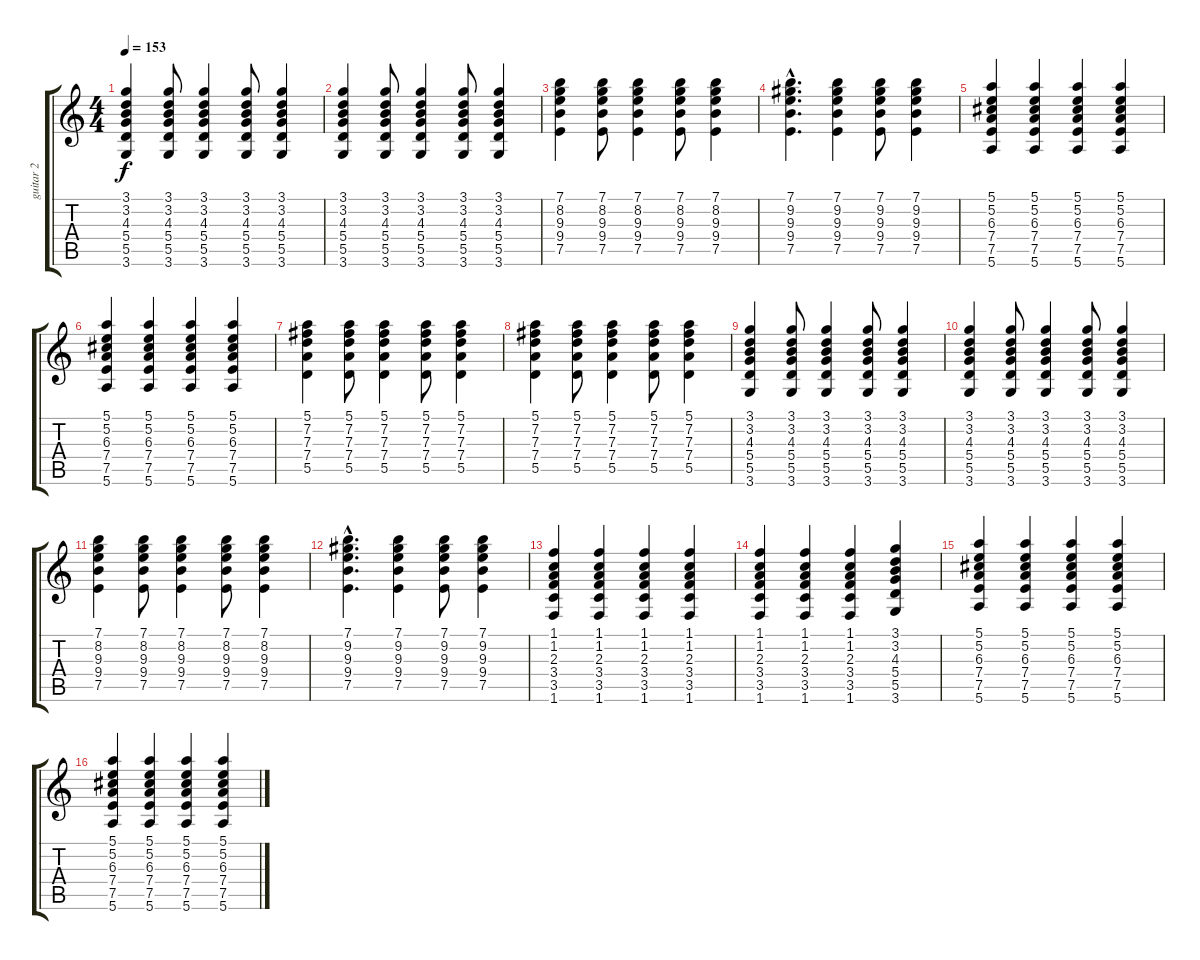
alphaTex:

\track ("guitar 2" "guitar 2") {instrument overdrivenguitar}
\staff {score tabs}
\tuning (E4 B3 G3 D3 A2 E2) {hide}
\ts (4 4)
\tempo 153
\clef g2
\ks c
(3.1 3.2 4.3 5.4 5.5 3.6).4{dy f} (3.1 3.2 4.3 5.4 5.5 3.6).8 (3.1 3.2 4.3 5.4 5.5 3.6).4 (3.1 3.2 4.3 5.4 5.5 3.6).8 (3.1 3.2 4.3 5.4 5.5 3.6).4 |
(3.1 3.2 4.3 5.4 5.5 3.6).4 (3.1 3.2 4.3 5.4 5.5 3.6).8 (3.1 3.2 4.3 5.4 5.5 3.6).4 (3.1 3.2 4.3 5.4 5.5 3.6).8 (3.1 3.2 4.3 5.4 5.5 3.6).4 |
(7.1 8.2 9.3 9.4 7.5).4 (7.1 8.2 9.3 9.4 7.5).8 (7.1 8.2 9.3 9.4 7.5).4 (7.1 8.2 9.3 9.4 7.5).8 (7.1 8.2 9.3 9.4 7.5).4 |
(7.1{hac} 9.2{hac} 9.3{hac} 9.4{hac} 7.5{hac}).4{d} (7.1 9.2 9.3 9.4 7.5).4 (7.1 9.2 9.3 9.4 7.5).8 (7.1 9.2 9.3 9.4 7.5).4 |
(5.1 5.2 6.3 7.4 7.5 5.6).4 (5.1 5.2 6.3 7.4 7.5 5.6).4 (5.1 5.2 6.3 7.4 7.5 5.6).4 (5.1 5.2 6.3 7.4 7.5 5.6).4 |
(5.1 5.2 6.3 7.4 7.5 5.6).4 (5.1 5.2 6.3 7.4 7.5 5.6).4 (5.1 5.2 6.3 7.4 7.5 5.6).4 (5.1 5.2 6.3 7.4 7.5 5.6).4 |
(5.1 7.2 7.3 7.4 5.5).4 (5.1 7.2 7.3 7.4 5.5).8 (5.1 7.2 7.3 7.4 5.5).4 (5.1 7.2 7.3 7.4 5.5).8 (5.1 7.2 7.3 7.4 5.5).4 |
(5.1 7.2 7.3 7.4 5.5).4 (5.1 7.2 7.3 7.4 5.5).8 (5.1 7.2 7.3 7.4 5.5).4 (5.1 7.2 7.3 7.4 5.5).8 (5.1 7.2 7.3 7.4 5.5).4 |
(3.1 3.2 4.3 5.4 5.5 3.6).4 (3.1 3.2 4.3 5.4 5.5 3.6).8 (3.1 3.2 4.3 5.4 5.5 3.6).4 (3.1 3.2 4.3 5.4 5.5 3.6).8 (3.1 3.2 4.3 5.4 5.5 3.6).4 |
(3.1 3.2 4.3 5.4 5.5 3.6).4 (3.1 3.2 4.3 5.4 5.5 3.6).8 (3.1 3.2 4.3 5.4 5.5 3.6).4 (3.1 3.2 4.3 5.4 5.5 3.6).8 (3.1 3.2 4.3 5.4 5.5 3.6).4 |
(7.1 8.2 9.3 9.4 7.5).4 (7.1 8.2 9.3 9.4 7.5).8 (7.1 8.2 9.3 9.4 7.5).4 (7.1 8.2 9.3 9.4 7.5).8 (7.1 8.2 9.3 9.4 7.5).4 |
(7.1{hac} 9.2{hac} 9.3{hac} 9.4{hac} 7.5{hac}).4{d} (7.1 9.2 9.3 9.4 7.5).4 (7.1 9.2 9.3 9.4 7.5).8 (7.1 9.2 9.3 9.4 7.5).4 |
(1.1 1.2 2.3 3.4 3.5 1.6).4 (1.1 1.2 2.3 3.4 3.5 1.6).4 (1.1 1.2 2.3 3.4 3.5 1.6).4 (1.1 1.2 2.3 3.4 3.5 1.6).4 |
(1.1 1.2 2.3 3.4 3.5 1.6).4 (1.1 1.2 2.3 3.4 3.5 1.6).4 (1.1 1.2 2.3 3.4 3.5 1.6).4 (3.1 3.2 4.3 5.4 5.5 3.6).4 |
(5.1 5.2 6.3 7.4 7.5 5.6).4 (5.1 5.2 6.3 7.4 7.5 5.6).4 (5.1 5.2 6.3 7.4 7.5 5.6).4 (5.1 5.2 6.3 7.4 7.5 5.6).4 |
(5.1 5.2 6.3 7.4 7.5 5.6).4 (5.1 5.2 6.3 7.4 7.5 5.6).4 (5.1 5.2 6.3 7.4 7.5 5.6).4 (5.1 5.2 6.3 7.4 7.5 5.6).4
